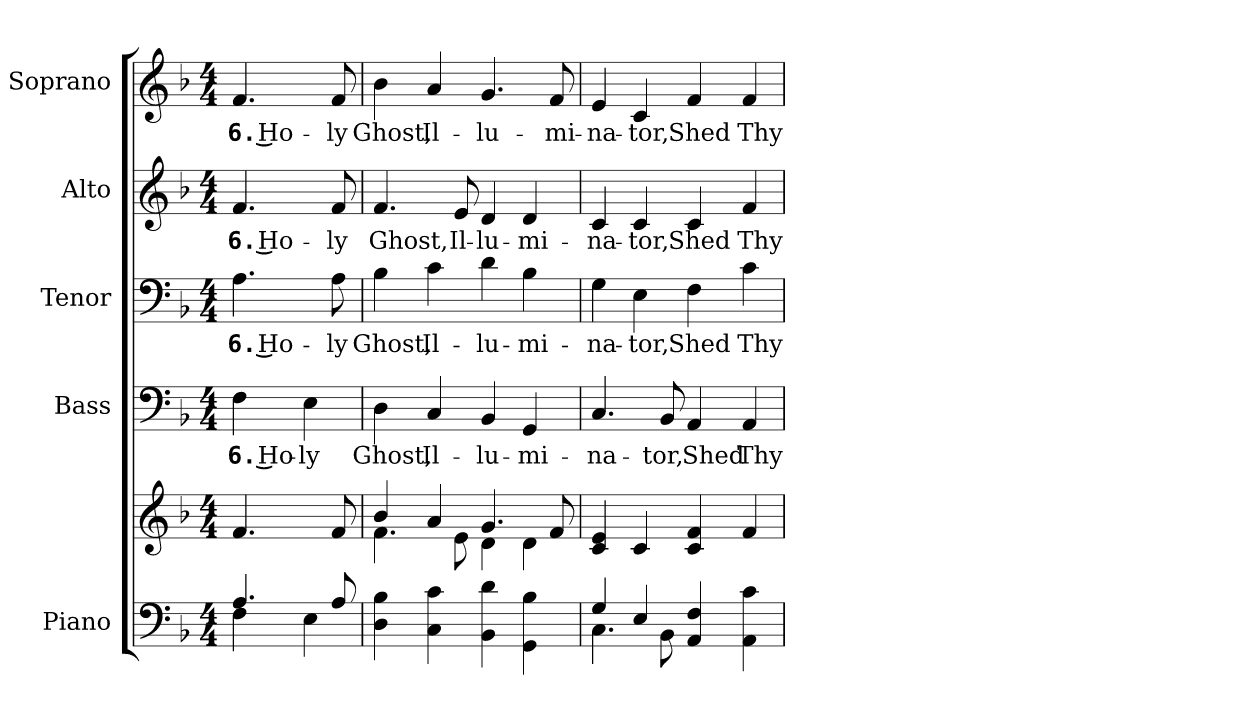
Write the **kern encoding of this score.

**kern	**kern	**kern	**text	**kern	**text	**kern	**text	**kern	**text
*part5	*part5	*part4	*part4	*part3	*part3	*part2	*part2	*part1	*part1
*staff6	*staff5	*staff4	*staff4	*staff3	*staff3	*staff2	*staff2	*staff1	*staff1
*I"Piano	*	*I"Bass	*	*I"Tenor	*	*I"Alto	*	*I"Soprano	*
*I'Pno.	*	*I'B.	*	*I'T.	*	*I'A.	*	*I'S.	*
!!LO:PB:g=z
*clefF4	*clefG2	*clefF4	*	*clefF4	*	*clefG2	*	*clefG2	*
*k[b-]	*k[b-]	*k[b-]	*	*k[b-]	*	*k[b-]	*	*k[b-]	*
*d:	*d:	*d:	*	*d:	*	*d:	*	*d:	*
*M4/4	*M4/4	*M4/4	*	*M4/4	*	*M4/4	*	*M4/4	*
*MM120	*MM120	*MM120	*	*MM120	*	*MM120	*	*MM120	*
=1	=1	=1	=1	=1	=1	=1	=1	=1	=1
*^	*	*	*	*	*	*	*	*	*
!	!	!	!	!LO:LY:b:color=#000000	!	!	!	!	!	!
!	!	!	!	!	!	!LO:LY:b:color=#000000	!	!	!	!
!	!	!	!	!	!	!	!	!LO:LY:b:color=#000000	!	!
!	!	!	!	!	!	!	!	!	!	!LO:LY:b:color=#000000
4.Ai/	4Fi\	4.fi/	4Fi\	6. Ho-	4.Ai\	6. Ho-	4.fi/	6. Ho-	4.fi/	6. Ho-
!	!	!	!	!LO:LY:b:color=#000000	!	!	!	!	!	!
.	4Ei\	.	4Ei\	-ly	.	.	.	.	.	.
!	!	!	!	!	!	!LO:LY:b:color=#000000	!	!	!	!
!	!	!	!	!	!	!	!	!LO:LY:b:color=#000000	!	!
!	!	!	!	!	!	!	!	!	!	!LO:LY:b:color=#000000
8Ai/	.	8fi/	.	.	8Ai\	-ly	8fi/	-ly	8fi/	-ly
*v	*v	*	*	*	*	*	*	*	*	*
=2	=2	=2	=2	=2	=2	=2	=2	=2	=2
*	*^	*	*	*	*	*	*	*	*
!	!	!	!	!LO:LY:b:color=#000000	!	!	!	!	!	!
!	!	!	!	!	!	!LO:LY:b:color=#000000	!	!	!	!
!	!	!	!	!	!	!	!	!LO:LY:b:color=#000000	!	!
!	!	!	!	!	!	!	!	!	!	!LO:LY:b:color=#000000
4Di\ 4B-i	4b-i/	4.fi\	4Di\	Ghost,	4B-i\	Ghost,	4.fi/	Ghost,	4b-i\	Ghost,
!	!	!	!	!LO:LY:b:color=#000000	!	!	!	!	!	!
!	!	!	!	!	!	!LO:LY:b:color=#000000	!	!	!	!
!	!	!	!	!	!	!	!	!	!	!LO:LY:b:color=#000000
4Ci\ 4ci	4ai/	.	4Ci/	Il-	4ci\	Il-	.	.	4ai/	Il-
!	!	!	!	!	!	!	!	!LO:LY:b:color=#000000	!	!
.	.	8ei\	.	.	.	.	8ei/	Il-	.	.
!	!	!	!	!LO:LY:b:color=#000000	!	!	!	!	!	!
!	!	!	!	!	!	!LO:LY:b:color=#000000	!	!	!	!
!	!	!	!	!	!	!	!	!LO:LY:b:color=#000000	!	!
!	!	!	!	!	!	!	!	!	!	!LO:LY:b:color=#000000
4BB-i\ 4di	4.gi/	4di\	4BB-i/	-lu-	4di\	-lu-	4di/	-lu-	4.gi/	-lu-
!	!	!	!	!LO:LY:b:color=#000000	!	!	!	!	!	!
!	!	!	!	!	!	!LO:LY:b:color=#000000	!	!	!	!
!	!	!	!	!	!	!	!	!LO:LY:b:color=#000000	!	!
4GGi\ 4B-i	.	4di\	4GGi/	-mi-	4B-i\	-mi-	4di/	-mi-	.	.
!	!	!	!	!	!	!	!	!	!	!LO:LY:b:color=#000000
.	8fi/	.	.	.	.	.	.	.	8fi/	-mi-
*	*v	*v	*	*	*	*	*	*	*	*
=3	=3	=3	=3	=3	=3	=3	=3	=3	=3
*^	*	*	*	*	*	*	*	*	*
!	!	!	!	!LO:LY:b:color=#000000	!	!	!	!	!	!
!	!	!	!	!	!	!LO:LY:b:color=#000000	!	!	!	!
!	!	!	!	!	!	!	!	!LO:LY:b:color=#000000	!	!
!	!	!	!	!	!	!	!	!	!	!LO:LY:b:color=#000000
4Gi/	4.Ci\	4ci/ 4ei	4.Ci/	-na-	4Gi\	-na-	4ci/	-na-	4ei/	-na-
!	!	!	!	!	!	!LO:LY:b:color=#000000	!	!	!	!
!	!	!	!	!	!	!	!	!LO:LY:b:color=#000000	!	!
!	!	!	!	!	!	!	!	!	!	!LO:LY:b:color=#000000
4Ei/	.	4ci/	.	.	4Ei\	-tor,	4ci/	-tor,	4ci/	-tor,
!	!	!	!	!LO:LY:b:color=#000000	!	!	!	!	!	!
.	8BB-i\	.	8BB-i/	-tor,	.	.	.	.	.	.
!	!	!	!	!LO:LY:b:color=#000000	!	!	!	!	!	!
!	!	!	!	!	!	!LO:LY:b:color=#000000	!	!	!	!
!	!	!	!	!	!	!	!	!LO:LY:b:color=#000000	!	!
!	!	!	!	!	!	!	!	!	!	!LO:LY:b:color=#000000
4AAi/ 4Fi	2ryy	4ci/ 4fi	4AAi/	Shed	4Fi\	Shed	4ci/	Shed	4fi/	Shed
!	!	!	!	!LO:LY:b:color=#000000	!	!	!	!	!	!
!	!	!	!	!	!	!LO:LY:b:color=#000000	!	!	!	!
!	!	!	!	!	!	!	!	!LO:LY:b:color=#000000	!	!
!	!	!	!	!	!	!	!	!	!	!LO:LY:b:color=#000000
4AAi\ 4ci	.	4fi/	4AAi/	Thy	4ci\	Thy	4fi/	Thy	4fi/	Thy
*v	*v	*	*	*	*	*	*	*	*	*
=	=	=	=	=	=	=	=	=	=
*-	*-	*-	*-	*-	*-	*-	*-	*-	*-
